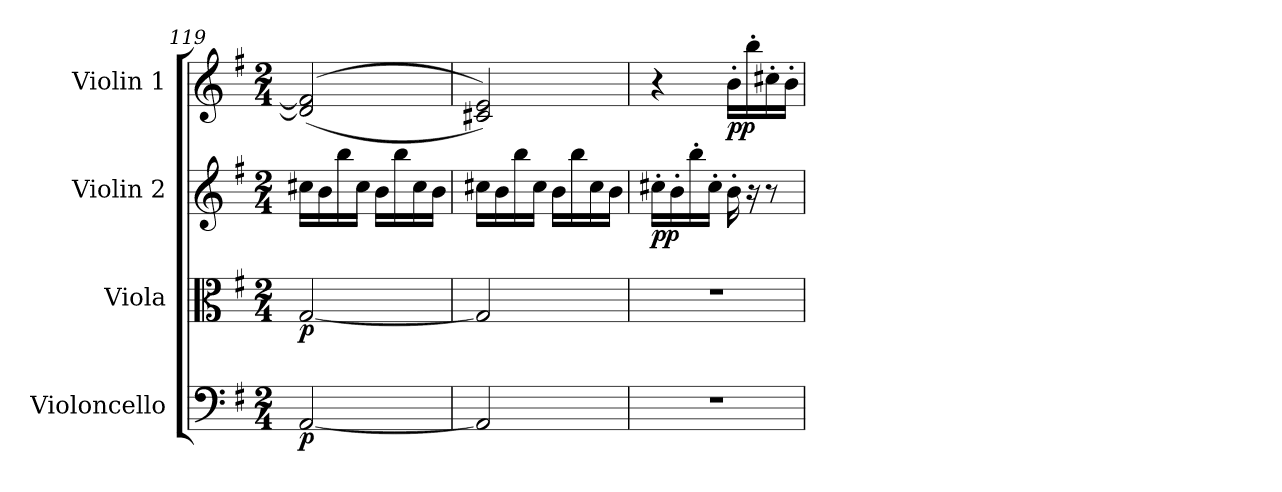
**kern	**dynam	**kern	**dynam	**kern	**dynam	**kern	**dynam
*part4	*part4	*part3	*part3	*part2	*part2	*part1	*part1
*staff4	*staff4	*staff3	*staff3	*staff2	*staff2	*staff1	*staff1
*I"Violoncello	*	*I"Viola	*	*I"Violin 2	*	*I"Violin 1	*
*I'Vc	*	*I'Vla	*	*I'Vln	*	*I'Vln	*
*clefF4	*	*clefC3	*	*clefG2	*	*clefG2	*
*k[f#]	*	*k[f#]	*	*k[f#]	*	*k[f#]	*
*M2/4	*	*M2/4	*	*M2/4	*	*M2/4	*
=119	=119	=119	=119	=119	=119	=119	=119
!	!LO:DY:b	!	!LO:DY:b	!	!	!	!
[2AA/	p	[2G/	p	16cc#X\LL	.	((>2d/] 2f#/]	.
.	.	.	.	16b\	.	.	.
.	.	.	.	16bb\	.	.	.
.	.	.	.	16cc#\JJ	.	.	.
.	.	.	.	16b\LL	.	.	.
.	.	.	.	16bb\	.	.	.
.	.	.	.	16cc#\	.	.	.
.	.	.	.	16b\JJ	.	.	.
=120	=120	=120	=120	=120	=120	=120	=120
2AA/]	.	2G/]	.	16cc#X\LL	.	2c#X/ 2e/))	.
.	.	.	.	16b\	.	.	.
.	.	.	.	16bb\	.	.	.
.	.	.	.	16cc#\JJ	.	.	.
.	.	.	.	16b\LL	.	.	.
.	.	.	.	16bb\	.	.	.
.	.	.	.	16cc#\	.	.	.
.	.	.	.	16b\JJ	.	.	.
=121	=121	=121	=121	=121	=121	=121	=121
!	!	!	!	!	!LO:DY:b	!	!
2r	.	2r	.	16cc#X'\LL	pp	4r	.
.	.	.	.	16b'\	.	.	.
.	.	.	.	16bb'\	.	.	.
.	.	.	.	16cc#'\JJ	.	.	.
!	!	!	!	!	!	!	!LO:DY:b
.	.	.	.	16b'\	.	16b'\LL	pp
.	.	.	.	16r	.	16bb'\	.
.	.	.	.	8r	.	16cc#X'\	.
.	.	.	.	.	.	16b'\JJ	.
=	=	=	=	=	=	=	=
*-	*-	*-	*-	*-	*-	*-	*-
